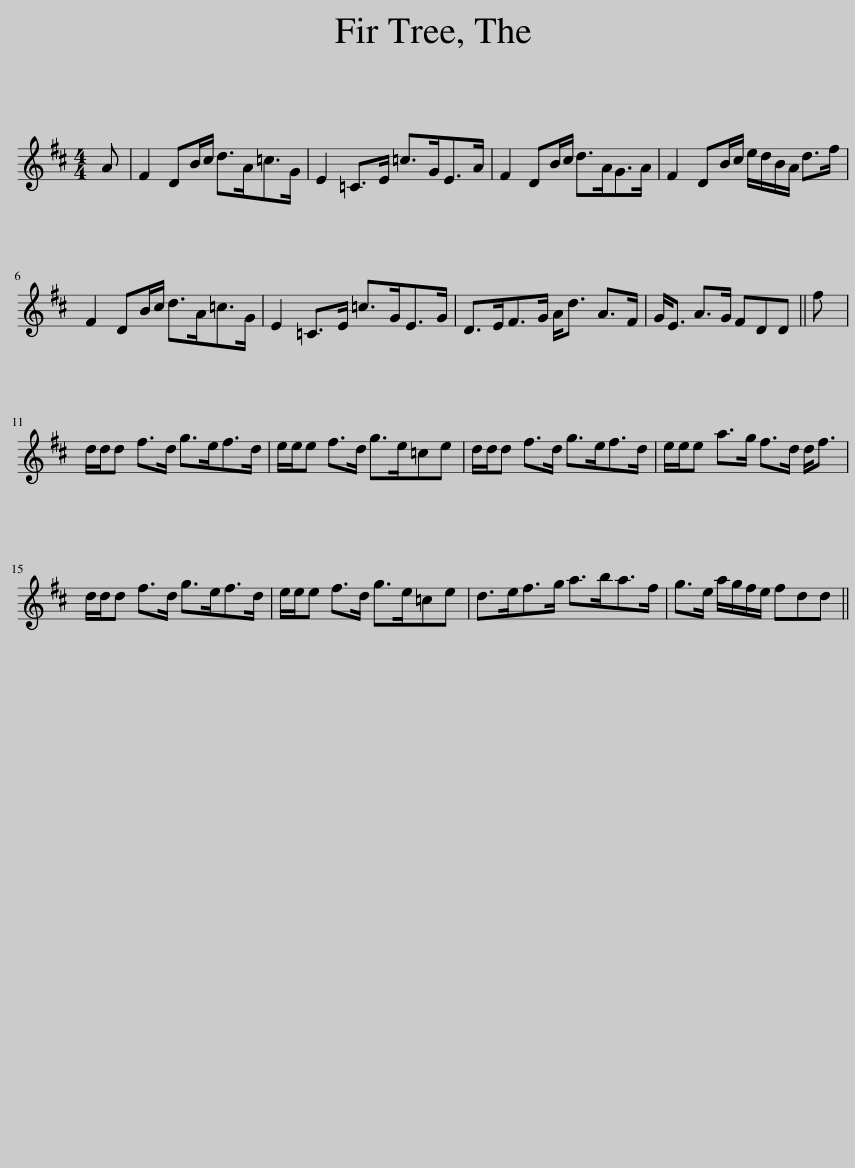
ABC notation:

X:1
L:1/8
M:4/4
I:linebreak $
K:D
V:1 treble
V:1
 A | F2 DB/c/ d>A=c>G | E2 =C>E =c>GE>A | F2 DB/c/ d>AG>A | F2 DB/c/ e/d/B/A/ d>f |$ %5
 F2 DB/c/ d>A=c>G | E2 =C>E =c>GE>G | D>EF>G A<d A>F | G<E A>G FDD || f |$ %10
 d/d/d f>d g>ef>d | e/e/e f>d g>e=ce | d/d/d f>d g>ef>d | e/e/e a>g f>d d<f |$ d/d/d f>d g>ef>d | %15
 e/e/e f>d g>e=ce | d>ef>g a>ba>f | g>e a/g/f/e/ fdd || %18
